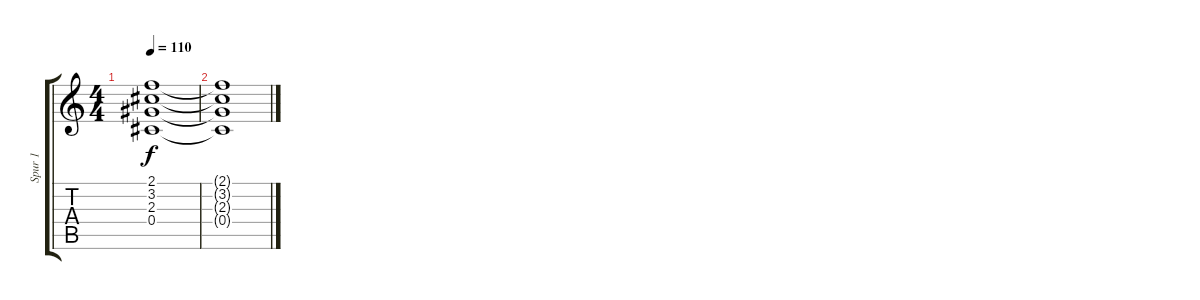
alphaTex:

\track ("Spur 1" "Spur 1") {instrument acousticguitarnylon}
\staff {score tabs}
\tuning (Eb4 Bb3 Gb3 Db3 Ab2 Eb2) {hide}
\ts (4 4)
\tempo 110
\clef g2
\ks c
(2.1{t} 3.2{t} 2.3{t} 0.4{t}).1{dy f} |
(2.1{t} 3.2{t} 2.3{t} 0.4{t}).1
